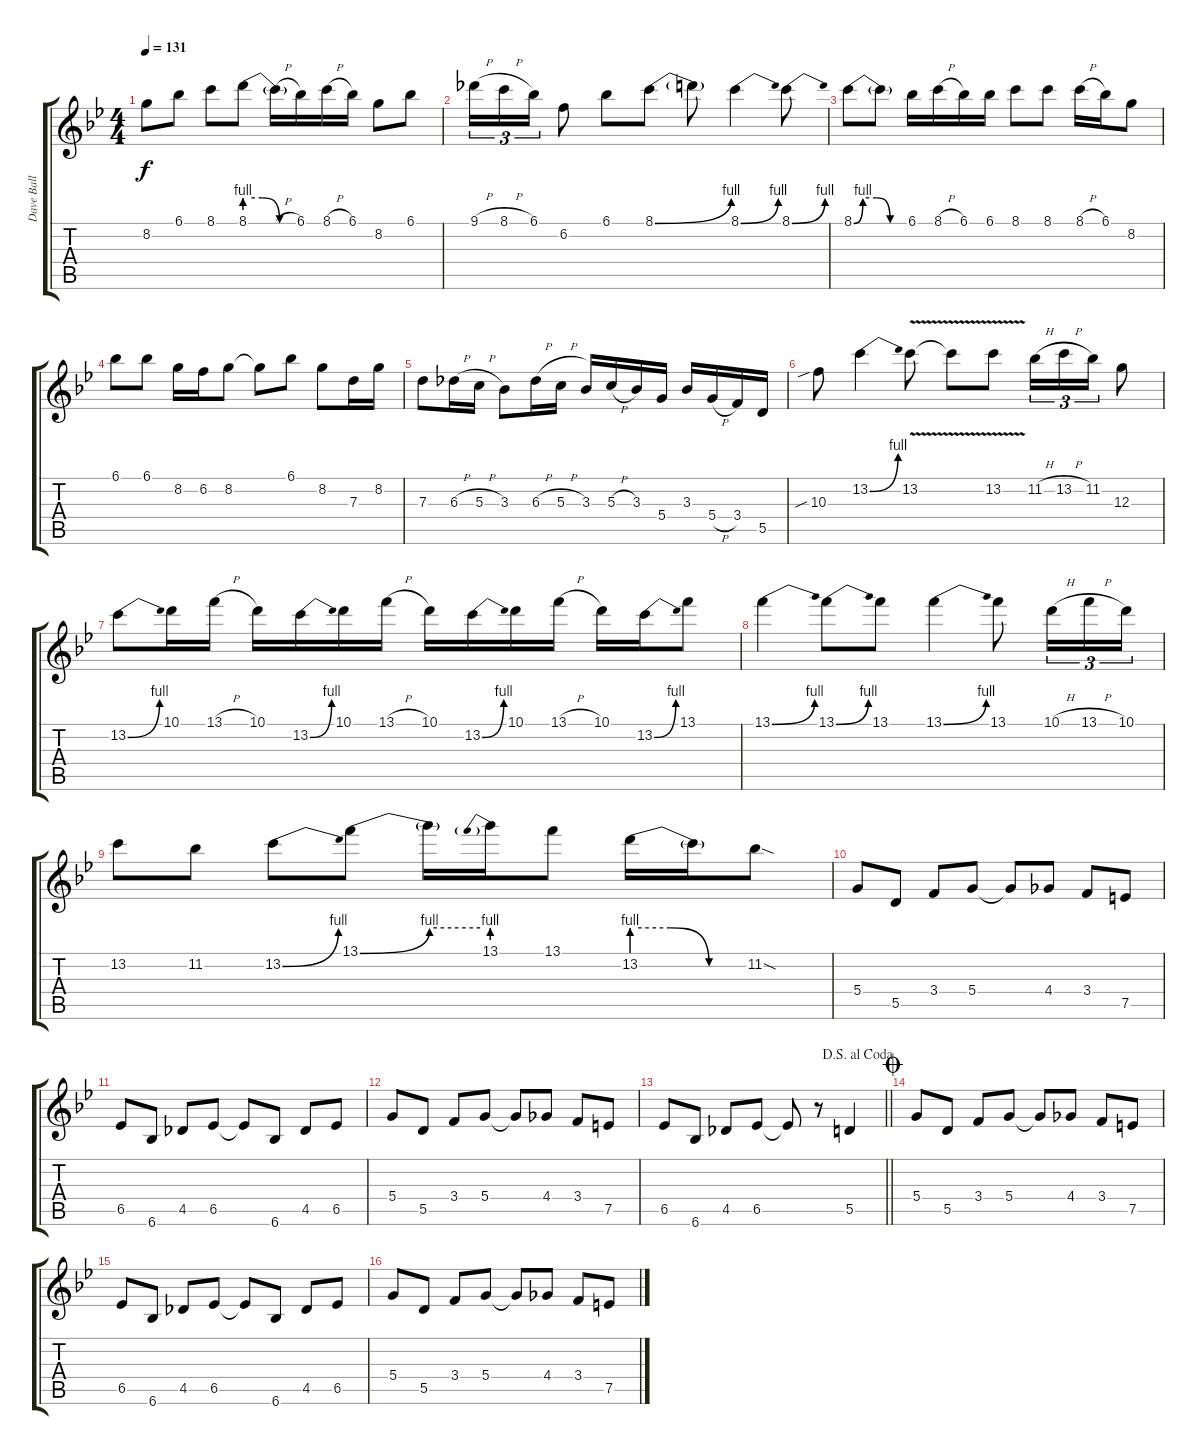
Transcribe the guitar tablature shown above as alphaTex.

\track ("Dave Ball - Electric Guitar w/ distortio" "Dave Ball ") {instrument overdrivenguitar}
\staff {score tabs}
\tuning (E4 B3 G3 D3 A2 E2) {hide}
\ts (4 4)
\tempo 131
\clef g2
\ks bb
8.2.8{dy f} 6.1.8 8.1.8 8.1{be (custom 0 4 20 4 40 0 60 0)}.8 8.1{h t}.16 6.1.16 8.1{h}.16 6.1.16 8.2.8 6.1.8 |
9.1{h}.16{tu (3 2)} 8.1{h}.16{tu (3 2)} 6.1.16{tu (3 2)} 6.2.8 6.1.8 8.1{be (bend 0 0 60 4)}.8 8.1{t}.8 8.1{be (bend 0 0 60 4)}.4 8.1{be (bend 0 0 60 4)}.8 |
8.1{be (custom 0 0 10 4 25 4 40 0 60 0)}.8 8.1{t}.8 6.1.16 8.1{h}.16 6.1.16 6.1.16 8.1.8 8.1.8 8.1{h}.16 6.1.16 8.2.8 |
6.1.8 6.1.8 8.2.16 6.2.16 8.2.8 8.2{t}.8 6.1.8 8.2.8 7.3.16 8.2.16 |
7.3.8 6.3{h}.16 5.3{h}.16 3.3.8 6.3{h}.16 5.3{h}.16 3.3.16 5.3{h}.16 3.3.16 5.4.16 3.3.16 5.4{h}.16 3.4.16 5.5.16 |
10.3{sib}.8 13.2{be (bend 0 0 60 4)}.4 13.2{v}.8 13.2{v t}.8 13.2{v}.8 11.2{h}.16{tu (3 2)} 13.2{h}.16{tu (3 2)} 11.2.16{tu (3 2)} 12.3.8 |
13.2{be (bend 0 0 60 4)}.8 10.1.16 13.1{h}.16 10.1.16 13.2{be (bend 0 0 60 4)}.16 10.1.16 13.1{h}.16 10.1.16 13.2{be (bend 0 0 60 4)}.16 10.1.16 13.1{h}.16 10.1.16 13.2{be (bend 0 0 60 4)}.16 13.1.8 |
13.1{be (bend 0 0 60 4)}.4 13.1{be (bend 0 0 60 4)}.8 13.1.8 13.1{be (bend 0 0 60 4)}.4 13.1.8 10.1{h}.16{tu (3 2)} 13.1{h}.16{tu (3 2)} 10.1.16{tu (3 2)} |
13.2.8 11.2.8 13.2{be (bend 0 0 60 4)}.8 13.1{be (bend 0 0 60 4)}.8 13.1{be (hold 0 4 60 4) t}.16 13.1{be (prebend 0 4 60 4)}.16 13.1.8 13.2{be (custom 0 4 20 4 40 0 60 0)}.16 13.2{t}.16 11.2{sod}.8 |
5.4.8 5.5.8 3.4.8 5.4.8 5.4{t}.8 4.4.8 3.4.8 7.5.8 |
6.5.8 6.6.8 4.5.8 6.5.8 6.5{t}.8 6.6.8 4.5.8 6.5.8 |
5.4.8 5.5.8 3.4.8 5.4.8 5.4{t}.8 4.4.8 3.4.8 7.5.8 |
\jump dalsegnoalcoda
\barLineRight lightlight
6.5.8 6.6.8 4.5.8 6.5.8 6.5{t}.8 r.8 5.5.4 |
\jump coda
5.4.8 5.5.8 3.4.8 5.4.8 5.4{t}.8 4.4.8 3.4.8 7.5.8 |
6.5.8 6.6.8 4.5.8 6.5.8 6.5{t}.8 6.6.8 4.5.8 6.5.8 |
5.4.8 5.5.8 3.4.8 5.4.8 5.4{t}.8 4.4.8 3.4.8 7.5.8
